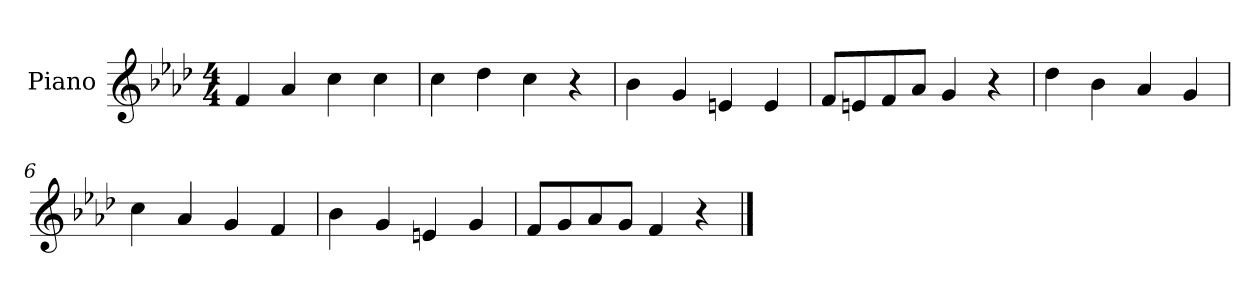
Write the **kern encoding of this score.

**kern
*part1
*staff1
*I"Piano
*I'Pno.
*clefG2
*k[b-e-a-d-]
*M4/4
*MM120
=1
4f/
4a-/
4cc\
4cc\
=2
4cc\
4dd-\
4cc\
4r
=3
4b-\
4g/
4en/
4e/
=4
8f/L
8en/
8f/
8a-/J
4g/
4r
=5
4dd-\
4b-\
4a-/
4g/
=6
4cc\
4a-/
4g/
4f/
=7
4b-\
4g/
4en/
4g/
=8
8f/L
8g/
8a-/
8g/J
4f/
4r
==
*-
